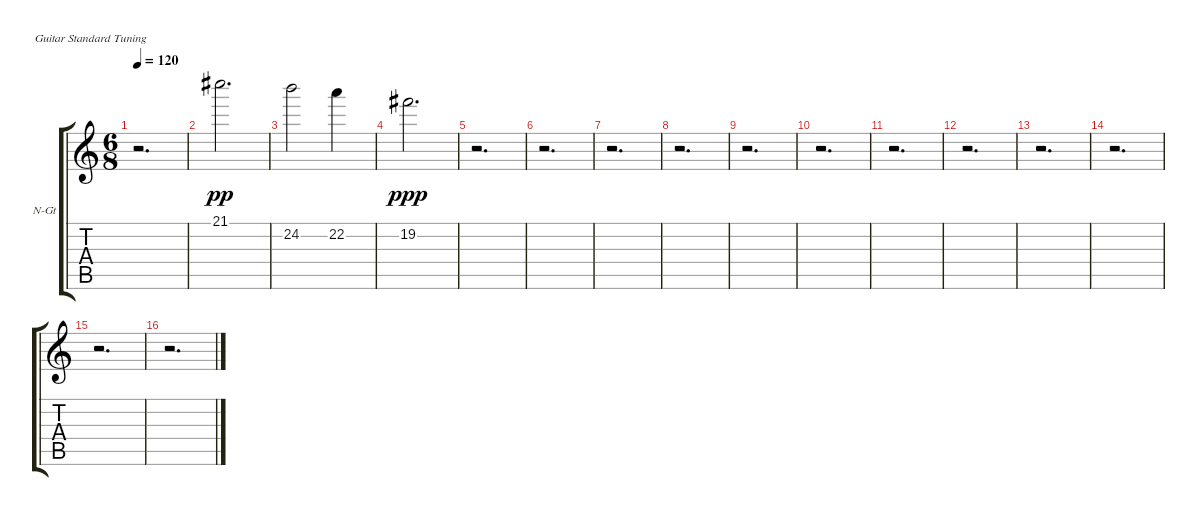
\bracketExtendMode groupsimilarinstruments
\firstSystemTrackNameOrientation horizontal
\otherSystemsTrackNameOrientation horizontal
\track ("Violin" "N-Gt") {instrument acousticguitarnylon}
\staff {score tabs}
\tuning (E4 B3 G3 D3 A2 E2)
\ts (6 8)
\tempo 120
\clef g2
\scale
0.333333
\ks c
r.2{d dy ppp} |
\scale
0.333333 21.1.2{d dy pp} |
\scale
0.333333 24.2.2 22.2.4 |
\scale
0.333333 19.2.2{d dy ppp} |
\scale
0.333333 r.2{d} |
\scale
0.333333 r.2{d} |
\scale
0.333333 r.2{d} |
\scale
0.333333 r.2{d} |
\scale
0.333333 r.2{d} |
\scale
0.333333 r.2{d} |
\scale
0.333333 r.2{d} |
\scale
0.333333 r.2{d} |
\scale
0.333333 r.2{d} |
\scale
0.333333 r.2{d} |
\scale
0.333333 r.2{d} |
r.2{d}
